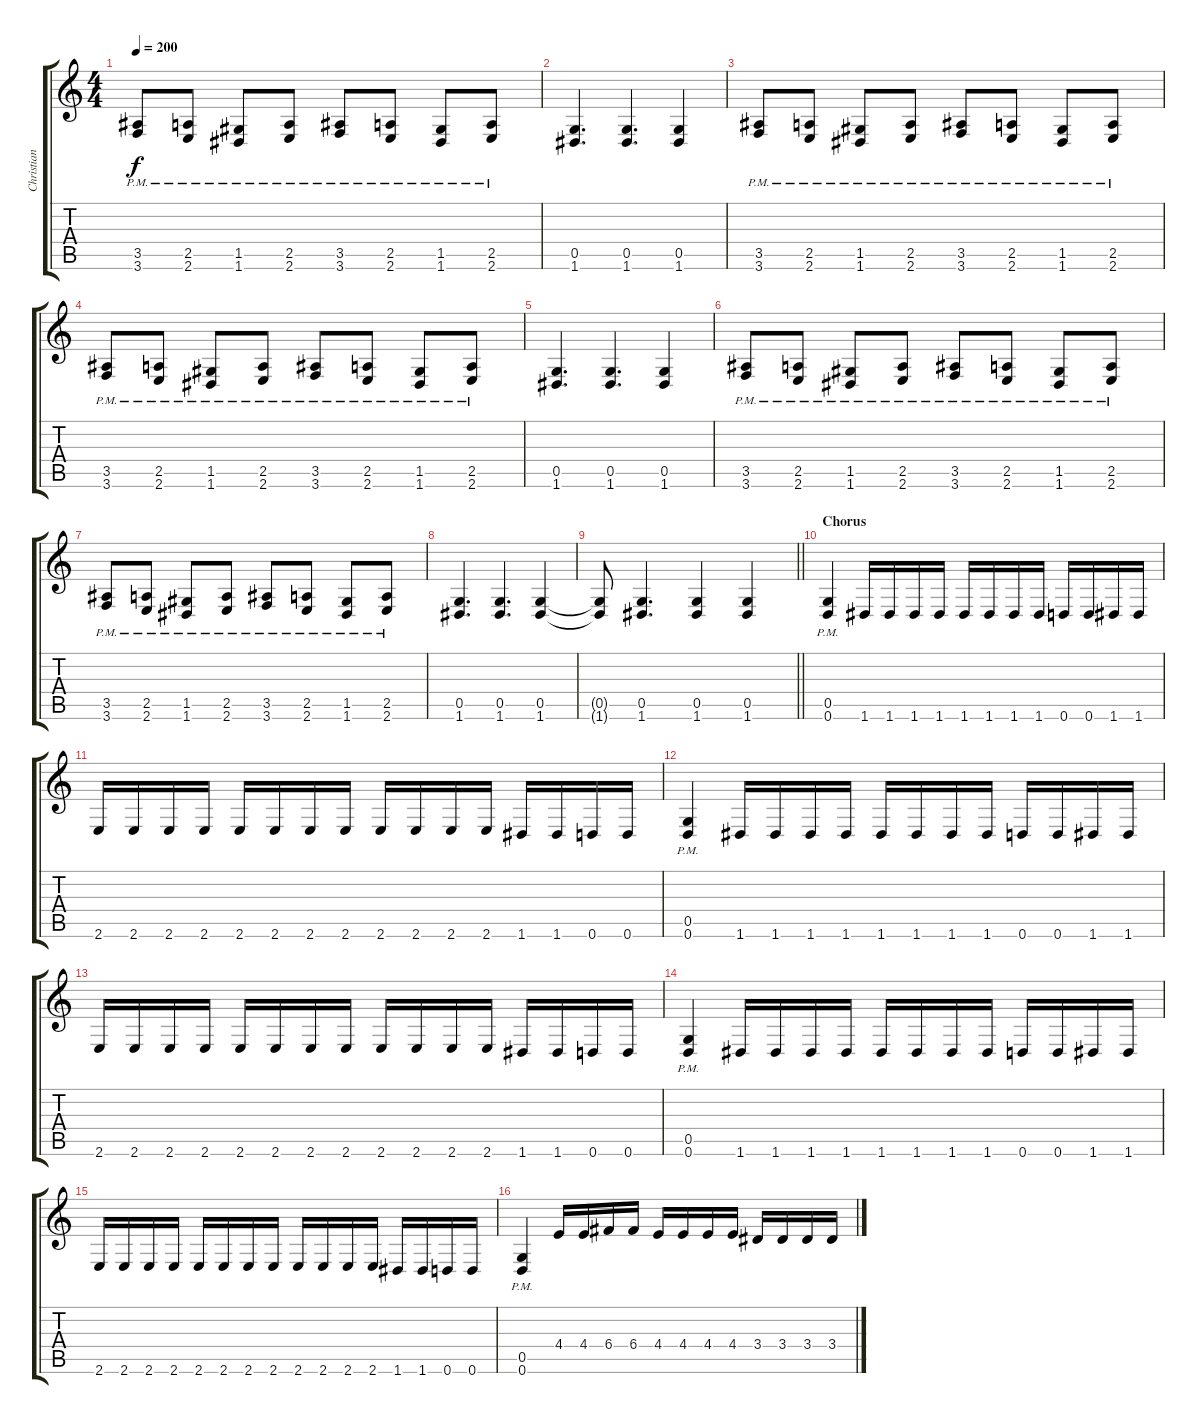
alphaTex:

\track ("Christian Andreu" "Christian ") {instrument overdrivenguitar}
\staff {score tabs}
\tuning (D4 A3 F3 C3 G2 D2) {hide}
\ts (4 4)
\tempo 200
\clef g2
\ks c
(3.5{pm} 3.6{pm}).8{dy f} (2.5{pm} 2.6{pm}).8 (1.5{pm} 1.6{pm}).8 (2.5{pm} 2.6{pm}).8 (3.5{pm} 3.6{pm}).8 (2.5{pm} 2.6{pm}).8 (1.5{pm} 1.6{pm}).8 (2.5{pm} 2.6{pm}).8 |
(0.5 1.6).4{d} (0.5 1.6).4{d} (0.5 1.6).4 |
(3.5{pm} 3.6{pm}).8 (2.5{pm} 2.6{pm}).8 (1.5{pm} 1.6{pm}).8 (2.5{pm} 2.6{pm}).8 (3.5{pm} 3.6{pm}).8 (2.5{pm} 2.6{pm}).8 (1.5{pm} 1.6{pm}).8 (2.5{pm} 2.6{pm}).8 |
(3.5{pm} 3.6{pm}).8 (2.5{pm} 2.6{pm}).8 (1.5{pm} 1.6{pm}).8 (2.5{pm} 2.6{pm}).8 (3.5{pm} 3.6{pm}).8 (2.5{pm} 2.6{pm}).8 (1.5{pm} 1.6{pm}).8 (2.5{pm} 2.6{pm}).8 |
(0.5 1.6).4{d} (0.5 1.6).4{d} (0.5 1.6).4 |
(3.5{pm} 3.6{pm}).8 (2.5{pm} 2.6{pm}).8 (1.5{pm} 1.6{pm}).8 (2.5{pm} 2.6{pm}).8 (3.5{pm} 3.6{pm}).8 (2.5{pm} 2.6{pm}).8 (1.5{pm} 1.6{pm}).8 (2.5{pm} 2.6{pm}).8 |
(3.5{pm} 3.6{pm}).8 (2.5{pm} 2.6{pm}).8 (1.5{pm} 1.6{pm}).8 (2.5{pm} 2.6{pm}).8 (3.5{pm} 3.6{pm}).8 (2.5{pm} 2.6{pm}).8 (1.5{pm} 1.6{pm}).8 (2.5{pm} 2.6{pm}).8 |
(0.5 1.6).4{d} (0.5 1.6).4{d} (0.5 1.6).4 |
\barLineRight lightlight
(0.5{t} 1.6{t}).8 (0.5 1.6).4{d} (0.5 1.6).4 (0.5 1.6).4 |
\section ("" "Chorus")
(0.5{pm} 0.6{pm}).4 1.6.16 1.6.16 1.6.16 1.6.16 1.6.16 1.6.16 1.6.16 1.6.16 0.6.16 0.6.16 1.6.16 1.6.16 |
2.6.16 2.6.16 2.6.16 2.6.16 2.6.16 2.6.16 2.6.16 2.6.16 2.6.16 2.6.16 2.6.16 2.6.16 1.6.16 1.6.16 0.6.16 0.6.16 |
(0.5{pm} 0.6{pm}).4 1.6.16 1.6.16 1.6.16 1.6.16 1.6.16 1.6.16 1.6.16 1.6.16 0.6.16 0.6.16 1.6.16 1.6.16 |
2.6.16 2.6.16 2.6.16 2.6.16 2.6.16 2.6.16 2.6.16 2.6.16 2.6.16 2.6.16 2.6.16 2.6.16 1.6.16 1.6.16 0.6.16 0.6.16 |
(0.5{pm} 0.6{pm}).4 1.6.16 1.6.16 1.6.16 1.6.16 1.6.16 1.6.16 1.6.16 1.6.16 0.6.16 0.6.16 1.6.16 1.6.16 |
2.6.16 2.6.16 2.6.16 2.6.16 2.6.16 2.6.16 2.6.16 2.6.16 2.6.16 2.6.16 2.6.16 2.6.16 1.6.16 1.6.16 0.6.16 0.6.16 |
(0.5{pm} 0.6{pm}).4 4.4.16 4.4.16 6.4.16 6.4.16 4.4.16 4.4.16 4.4.16 4.4.16 3.4.16 3.4.16 3.4.16 3.4.16
